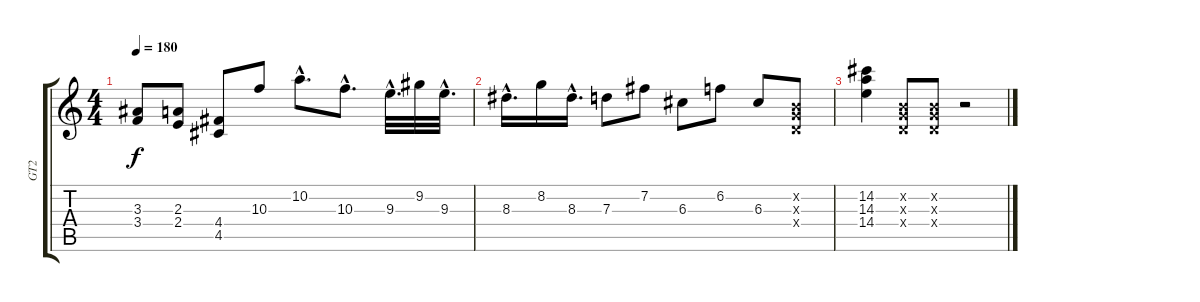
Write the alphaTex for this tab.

\track ("GT2" "GT2") {instrument overdrivenguitar}
\staff {score tabs}
\tuning (E4 B3 G3 D3 A2 E2) {hide}
\ts (4 4)
\tempo 180
\clef g2
\ks c
(3.3 3.4).8{dy f} (2.3 2.4).8 (4.4 4.5).8 10.3.8 10.2{hac}.8{d} 10.3{hac}.8{d} 9.3{hac}.32{d} 9.2.32 9.3{hac}.32{d} |
8.3{hac}.16{d} 8.2.16 8.3{hac}.16{d} 7.3.8 7.2.8 6.3.8 6.2.8 6.3.8 (0.2{x} 0.3{x} 0.4{x}).8 |
(14.2 14.3 14.4).4 (0.2{x} 0.3{x} 0.4{x}).8 (0.2{x} 0.3{x} 0.4{x}).8 r.2
